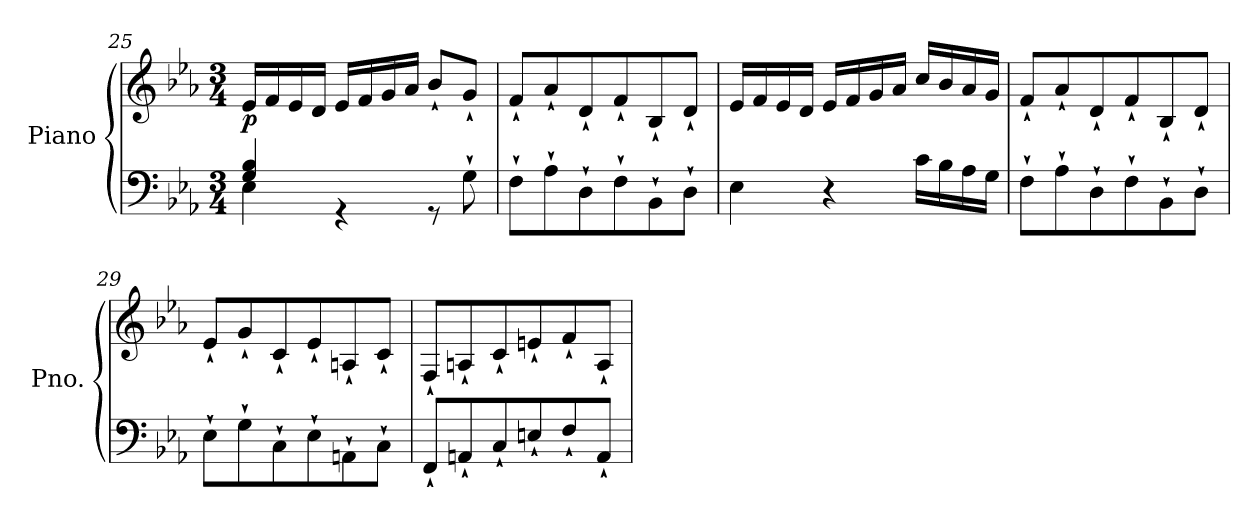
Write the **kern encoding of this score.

**kern	**kern	**dynam
*part1	*part1	*part1
*staff2	*staff1	*staff1/2
*I"Piano	*	*
*I'Pno.	*	*
*clefF4	*clefG2	*
*k[b-e-a-]	*k[b-e-a-]	*
*M3/4	*M3/4	*
=25	=25	=25
*^	*	*
!	!	!	!LO:DY:b
4E-\	4G/ 4B-/	16e-/LL	p
.	.	16f/	.
.	.	16e-/	.
.	.	16d/JJ	.
4rGG	2ryy	16e-/LL	.
.	.	16f/	.
.	.	16g/	.
.	.	16a-/JJ	.
8rGG	.	8b-`/L	.
8G`\	.	8g`/J	.
*v	*v	*	*
!!LO:PB:g=z
=26	=26	=26
8F`\L	8f`/L	.
8A-`\	8a-`/	.
8D`\	8d`/	.
8F`\	8f`/	.
8BB-`\	8B-`/	.
8D`\J	8d`/J	.
!!LO:LB:g=z
=27	=27	=27
4E-\	16e-/LL	.
.	16f/	.
.	16e-/	.
.	16d/JJ	.
4r	16e-/LL	.
.	16f/	.
.	16g/	.
.	16a-/JJ	.
16c\LL	16cc/LL	.
16B-\	16b-/	.
16A-\	16a-/	.
16G\JJ	16g/JJ	.
=28	=28	=28
8F`\L	8f`/L	.
8A-`\	8a-`/	.
8D`\	8d`/	.
8F`\	8f`/	.
8BB-`\	8B-`/	.
8D`\J	8d`/J	.
=29	=29	=29
8E-`\L	8e-`/L	.
8G`\	8g`/	.
8C`\	8c`/	.
8E-`\	8e-`/	.
8AAn`\	8An`/	.
8C`\J	8c`/J	.
=30	=30	=30
8FF`/L	8F`/L	.
8AAn`/	8An`/	.
8C`/	8c`/	.
8En`/	8en`/	.
8F`/	8f`/	.
8AA`/J	8A`/J	.
=	=	=
*-	*-	*-
